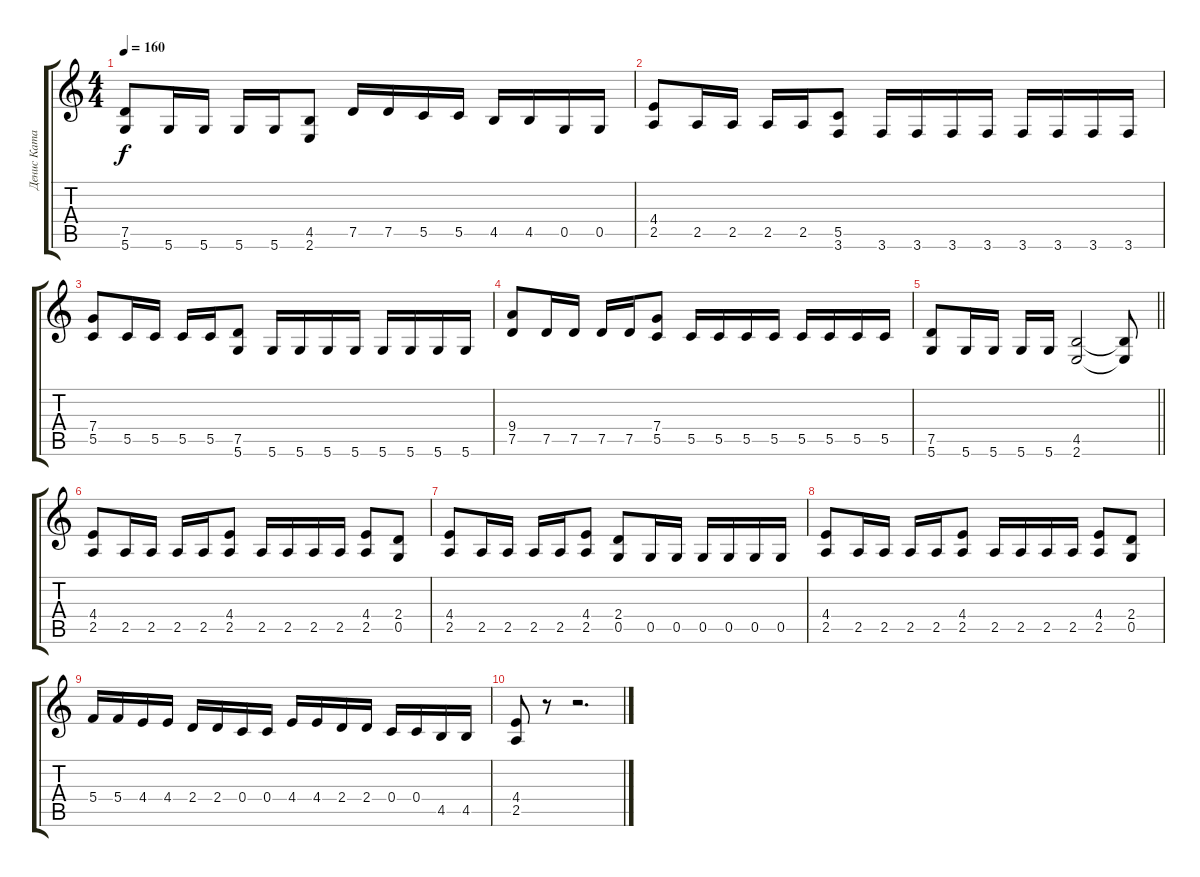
\track ("Денис Катасонов" "Денис Ката") {instrument distortionguitar}
\staff {score tabs}
\tuning (D4 A3 F3 C3 G2 D2) {hide}
\ts (4 4)
\tempo 160
\clef g2
\ks c
(7.5 5.6).8{dy f} 5.6.16 5.6.16 5.6.16 5.6.16 (4.5 2.6).8 7.5.16 7.5.16 5.5.16 5.5.16 4.5.16 4.5.16 0.5.16 0.5.16 |
(4.4 2.5).8 2.5.16 2.5.16 2.5.16 2.5.16 (5.5 3.6).8 3.6.16 3.6.16 3.6.16 3.6.16 3.6.16 3.6.16 3.6.16 3.6.16 |
(7.4 5.5).8 5.5.16 5.5.16 5.5.16 5.5.16 (7.5 5.6).8 5.6.16 5.6.16 5.6.16 5.6.16 5.6.16 5.6.16 5.6.16 5.6.16 |
(9.4 7.5).8 7.5.16 7.5.16 7.5.16 7.5.16 (7.4 5.5).8 5.5.16 5.5.16 5.5.16 5.5.16 5.5.16 5.5.16 5.5.16 5.5.16 |
\barLineRight lightlight
(7.5 5.6).8 5.6.16 5.6.16 5.6.16 5.6.16 (4.5 2.6).2 (4.5{t} 2.6{t}).8 |
(4.4 2.5).8{balance 2} 2.5.16 2.5.16 2.5.16 2.5.16 (4.4 2.5).8 2.5.16 2.5.16 2.5.16 2.5.16 (4.4 2.5).8 (2.4 0.5).8 |
(4.4 2.5).8 2.5.16 2.5.16 2.5.16 2.5.16 (4.4 2.5).8 (2.4 0.5).8 0.5.16 0.5.16 0.5.16 0.5.16 0.5.16 0.5.16 |
(4.4 2.5).8 2.5.16 2.5.16 2.5.16 2.5.16 (4.4 2.5).8 2.5.16 2.5.16 2.5.16 2.5.16 (4.4 2.5).8 (2.4 0.5).8 |
5.4.16 5.4.16 4.4.16 4.4.16 2.4.16 2.4.16 0.4.16 0.4.16 4.4.16 4.4.16 2.4.16 2.4.16 0.4.16 0.4.16 4.5.16 4.5.16 |
(4.4 2.5).8 r.8 r.2{d}
